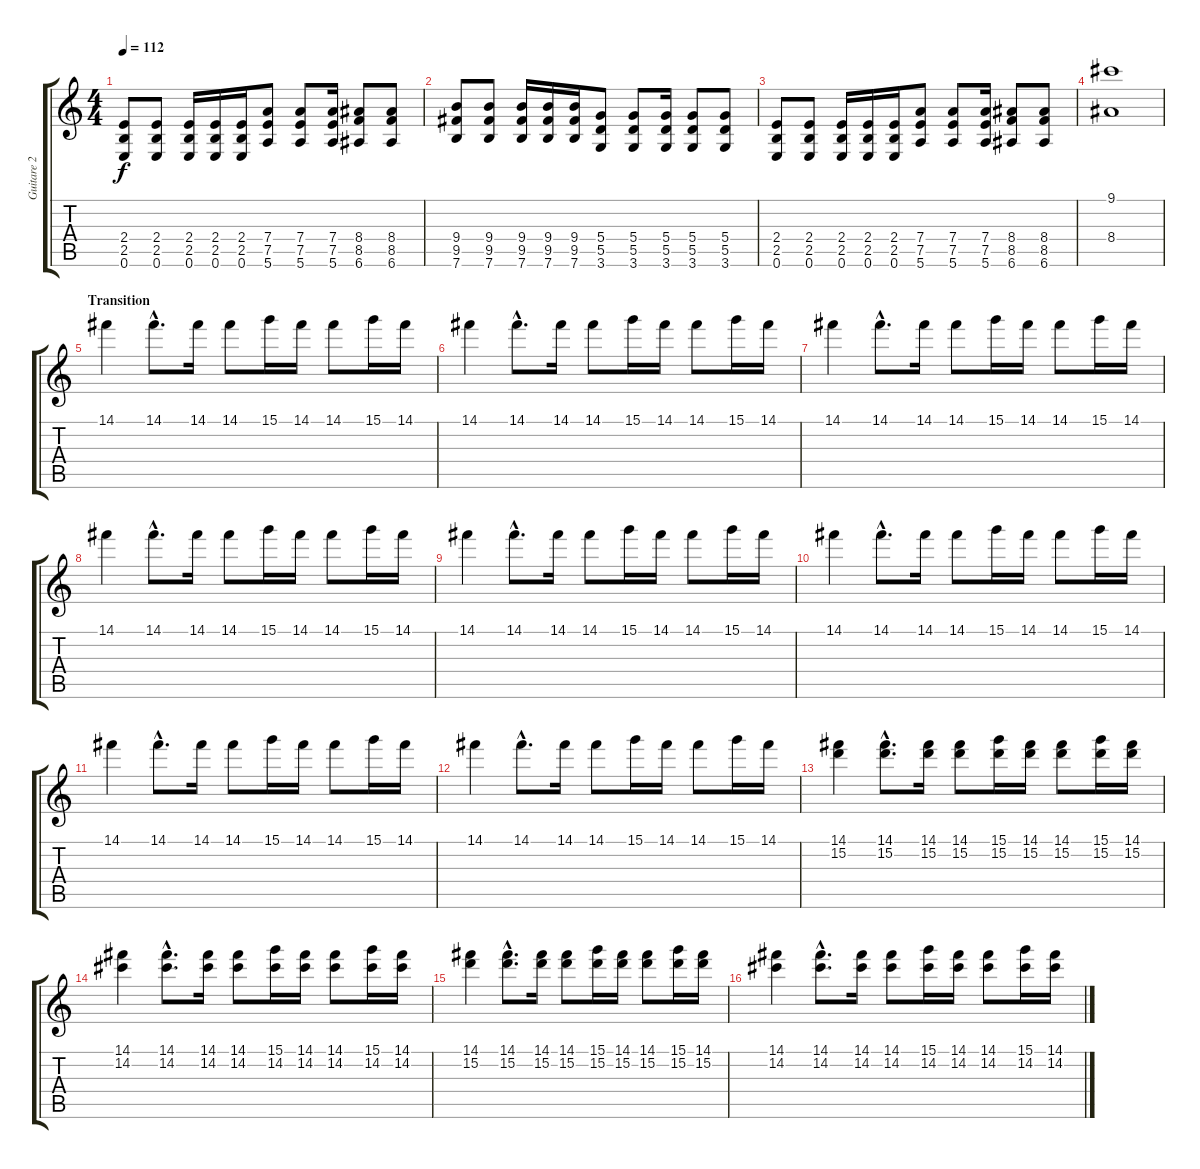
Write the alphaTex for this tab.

\track ("Guitare 2" "Guitare 2") {instrument electricguitarjazz}
\staff {score tabs}
\tuning (E4 B3 G3 D3 A2 E2) {hide}
\ts (4 4)
\tempo 112
\clef g2
\ks c
(2.4 2.5 0.6).8{dy f} (2.4 2.5 0.6).8 (2.4 2.5 0.6).16 (2.4 2.5 0.6).16 (2.4 2.5 0.6).16 (7.4 7.5 5.6).8 (7.4 7.5 5.6).8 (7.4 7.5 5.6).16 (8.4 8.5 6.6).8 (8.4 8.5 6.6).8 |
(9.4 9.5 7.6).8 (9.4 9.5 7.6).8 (9.4 9.5 7.6).16 (9.4 9.5 7.6).16 (9.4 9.5 7.6).16 (5.4 5.5 3.6).8 (5.4 5.5 3.6).8 (5.4 5.5 3.6).16 (5.4 5.5 3.6).8 (5.4 5.5 3.6).8 |
(2.4 2.5 0.6).8 (2.4 2.5 0.6).8 (2.4 2.5 0.6).16 (2.4 2.5 0.6).16 (2.4 2.5 0.6).16 (7.4 7.5 5.6).8 (7.4 7.5 5.6).8 (7.4 7.5 5.6).16 (8.4 8.5 6.6).8 (8.4 8.5 6.6).8 |
(9.1 8.4).1{volume 16 instrument electricguitarjazz} |
\section ("" "Transition")
14.1.4{instrument acousticguitarsteel} 14.1{hac}.8{d} 14.1.16 14.1.8 15.1.16 14.1.16 14.1.8 15.1.16 14.1.16 |
14.1.4 14.1{hac}.8{d} 14.1.16 14.1.8 15.1.16 14.1.16 14.1.8 15.1.16 14.1.16 |
14.1.4 14.1{hac}.8{d} 14.1.16 14.1.8 15.1.16 14.1.16 14.1.8 15.1.16 14.1.16 |
14.1.4 14.1{hac}.8{d} 14.1.16 14.1.8 15.1.16 14.1.16 14.1.8 15.1.16 14.1.16 |
14.1.4 14.1{hac}.8{d} 14.1.16 14.1.8 15.1.16 14.1.16 14.1.8 15.1.16 14.1.16 |
14.1.4 14.1{hac}.8{d} 14.1.16 14.1.8 15.1.16 14.1.16 14.1.8 15.1.16 14.1.16 |
14.1.4 14.1{hac}.8{d} 14.1.16 14.1.8 15.1.16 14.1.16 14.1.8 15.1.16 14.1.16 |
14.1.4 14.1{hac}.8{d} 14.1.16 14.1.8 15.1.16{volume 16 instrument overdrivenguitar} 14.1.16 14.1.8 15.1.16 14.1.16 |
(14.1 15.2).4 (14.1{hac} 15.2{hac}).8{d} (14.1 15.2).16 (14.1 15.2).8 (15.1 15.2).16 (14.1 15.2).16 (14.1 15.2).8 (15.1 15.2).16 (14.1 15.2).16 |
(14.1 14.2).4 (14.1{hac} 14.2{hac}).8{d} (14.1 14.2).16 (14.1 14.2).8 (15.1 14.2).16 (14.1 14.2).16 (14.1 14.2).8 (15.1 14.2).16 (14.1 14.2).16 |
(14.1 15.2).4 (14.1{hac} 15.2{hac}).8{d} (14.1 15.2).16 (14.1 15.2).8 (15.1 15.2).16 (14.1 15.2).16 (14.1 15.2).8 (15.1 15.2).16 (14.1 15.2).16 |
(14.1 14.2).4 (14.1{hac} 14.2{hac}).8{d} (14.1 14.2).16 (14.1 14.2).8 (15.1 14.2).16 (14.1 14.2).16 (14.1 14.2).8 (15.1 14.2).16 (14.1 14.2).16
